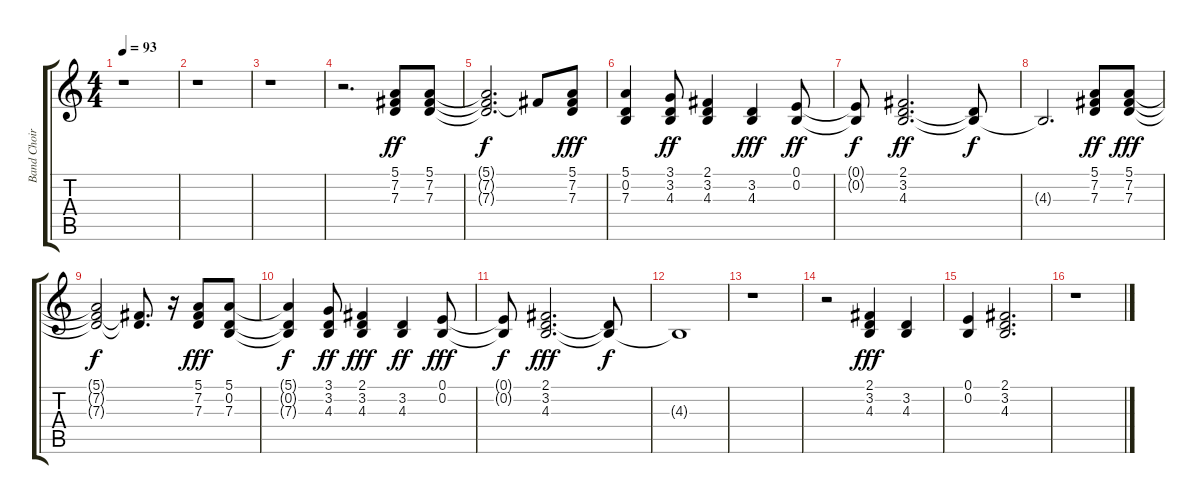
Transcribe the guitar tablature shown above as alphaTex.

\track ("Band Choir" "Band Choir") {instrument voiceoohs}
\staff {score tabs}
\tuning (E4 B3 G3 D3 A2 E2) {hide}
\ts (4 4)
\tempo 93
\clef g2
\ks c
r.1{dy f} |
r.1 |
r.1 |
r.2{d} (5.1 7.2 7.3).8{dy ff} (5.1 7.2 7.3).8 |
(5.1{t} 7.2{t} 7.3{t}).2{d dy f} 7.2{t}.8 (5.1 7.2 7.3).8{dy fff} |
(5.1 0.2 7.3).4 (3.1 3.2 4.3).8{dy ff} (2.1 3.2 4.3).4 (3.2 4.3).4{dy fff} (0.1 0.2).8{dy ff} |
(0.1{t} 0.2{t}).8{dy f} (2.1 3.2 4.3).2{d dy ff} (3.2{t} 4.3{t}).8{dy f} |
4.3{t}.2{d} (5.1 7.2 7.3).8{dy ff} (5.1 7.2 7.3).8{dy fff} |
(5.1{t} 7.2{t} 7.3{t}).2{dy f} (7.2{t} 7.3{t}).8{d} r.16 (5.1 7.2 7.3).8{dy fff} (5.1 0.2 7.3).8 |
(5.1{t} 0.2{t} 7.3{t}).4{dy f} (3.1 3.2 4.3).8{dy ff} (2.1 3.2 4.3).4{dy fff} (3.2 4.3).4{dy ff} (0.1 0.2).8{dy fff} |
(0.1{t} 0.2{t}).8{dy f} (2.1 3.2 4.3).2{d dy fff} (3.2{t} 4.3{t}).8{dy f} |
4.3{t}.1 |
r.1 |
r.2 (2.1 3.2 4.3).4{dy fff} (3.2 4.3).4 |
(0.1 0.2).4 (2.1 3.2 4.3).2{d} |
r.1
